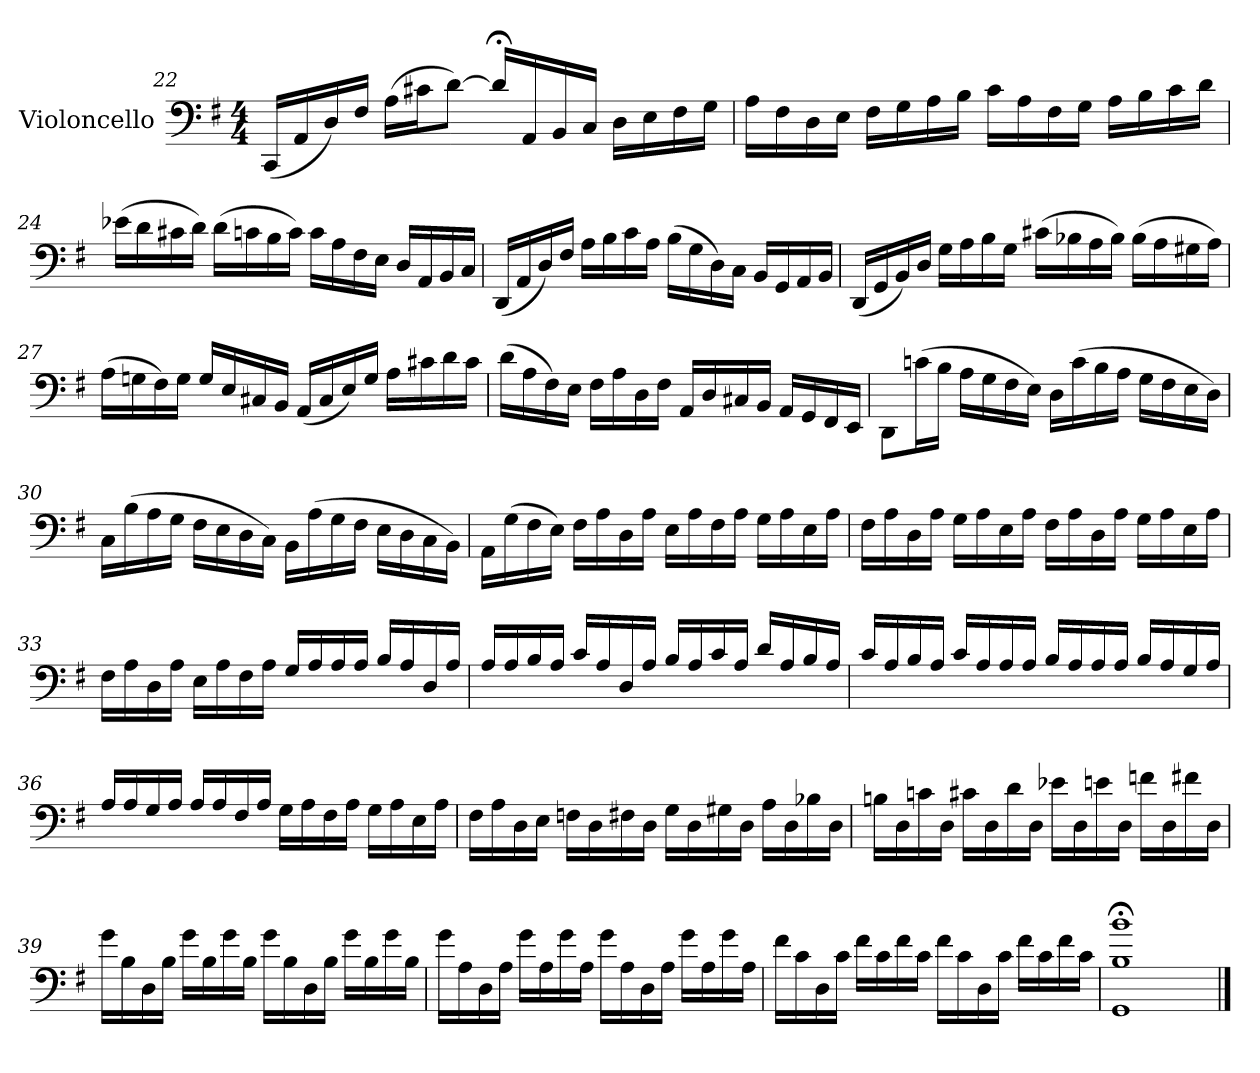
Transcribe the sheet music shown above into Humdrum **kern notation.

**kern
*part1
*staff1
*I"Violoncello
*I'Vc
*clefF4
*k[f#]
*G:
*M4/4
=22
(16CC/LL
16AA/
16D/)
16F#/JJ
(16A\LL
16c#X\J
[8d\J)
16d;</LL]
16AA/
16BB/
16C/JJ
16D\LL
16E\
16F#\
16G\JJ
!!LO:LB:g=z
=23
16A\LL
16F#\
16D\
16E\JJ
16F#\LL
16G\
16A\
16B\JJ
16c\LL
16A\
16F#\
16G\JJ
16A\LL
16B\
16c\
16d\JJ
=24
(16e-X\LL
16d\
16c#X\
16d\JJ)
(16d\LL
16cn\
16B\
16c\JJ)
16c\LL
16A\
16F#\
16E\JJ
16D/LL
16AA/
16BB/
16C/JJ
!!LO:LB:g=z
=25
(16DD/LL
16AA/
16D/)
16F#/JJ
16A\LL
16B\
16c\
16A\JJ
(16B\LL
16G\
16D\)
16C\JJ
16BB/LL
16GG/
16AA/
16BB/JJ
=26
(16DD/LL
16GG/
16BB/)
16D/JJ
16G\LL
16A\
16B\
16G\JJ
(16c#X\LL
16B-X\
16A\
16B-\JJ)
(16B-\LL
16A\
16G#X\
16A\JJ)
!!LO:LB:g=z
=27
(16A\LL
16Gn\
16F#\)
16G\JJ
16G/LL
16E/
16C#X/
16BB/JJ
(16AA/LL
16C#/
16E/)
16G/JJ
16A\LL
16c#X\
16d\
16c#\JJ
=28
(16d\LL
16A\
16F#\)
16E\JJ
16F#\LL
16A\
16D\
16F#\JJ
16AA/LL
16D/
16C#X/
16BB/JJ
16AA/LL
16GG/
16FF#/
16EE/JJ
!!LO:LB:g=z
=29
8DD\L
(16cn\L
16B\JJ
16A\LL
16G\
16F#\
16E\JJ)
16D\LL
(16c\
16B\
16A\JJ
16G\LL
16F#\
16E\
16D\JJ)
=30
16C\LL
(16B\
16A\
16G\JJ
16F#\LL
16E\
16D\
16C\JJ)
16BB\LL
(16A\
16G\
16F#\JJ
16E\LL
16D\
16C\
16BB\JJ)
!!LO:LB:g=z
=31
16AA\LL
(16G\
16F#\
16E\JJ)
16F#\LL
16A\
16D\
16A\JJ
16E\LL
16A\
16F#\
16A\JJ
16G\LL
16A\
16E\
16A\JJ
=32
16F#\LL
16A\
16D\
16A\JJ
16G\LL
16A\
16E\
16A\JJ
16F#\LL
16A\
16D\
16A\JJ
16G\LL
16A\
16E\
16A\JJ
!!LO:LB:g=z
=33
16F#\LL
16A\
16D\
16A\JJ
16E\LL
16A\
16F#\
16A\JJ
16G/LL
16A/
16A/
16A/JJ
16B/LL
16A/
16D/
16A/JJ
=34
16A/LL
16A/
16B/
16A/JJ
16c/LL
16A/
16D/
16A/JJ
16B/LL
16A/
16c/
16A/JJ
16d/LL
16A/
16B/
16A/JJ
!!LO:LB:g=z
=35
16c/LL
16A/
16B/
16A/JJ
16c/LL
16A/
16A/
16A/JJ
16B/LL
16A/
16A/
16A/JJ
16B/LL
16A/
16G/
16A/JJ
=36
16A/LL
16A/
16G/
16A/JJ
16A/LL
16A/
16F#/
16A/JJ
16G\LL
16A\
16F#\
16A\JJ
16G\LL
16A\
16E\
16A\JJ
!!LO:LB:g=z
=37
16F#\LL
16A\
16D\
16E\JJ
16Fn\LL
16D\
16F#X\
16D\JJ
16G\LL
16D\
16G#X\
16D\JJ
16A\LL
16D\
16B-X\
16D\JJ
=38
16Bn\LL
16D\
16cn\
16D\JJ
16c#X\LL
16D\
16d\
16D\JJ
16e-X\LL
16D\
16en\
16D\JJ
16fn\LL
16D\
16f#X\
16D\JJ
!!LO:LB:g=z
=39
16g\LL
16B\
16D\
16B\JJ
16g\LL
16B\
16g\
16B\JJ
16g\LL
16B\
16D\
16B\JJ
16g\LL
16B\
16g\
16B\JJ
=40
16g\LL
16A\
16D\
16A\JJ
16g\LL
16A\
16g\
16A\JJ
16g\LL
16A\
16D\
16A\JJ
16g\LL
16A\
16g\
16A\JJ
!!LO:LB:g=z
=41
16f#\LL
16c\
16D\
16c\JJ
16f#\LL
16c\
16f#\
16c\JJ
16f#\LL
16c\
16D\
16c\JJ
16f#\LL
16c\
16f#\
16c\JJ
=42
1GG;< 1B;< 1b;<
==
*-
